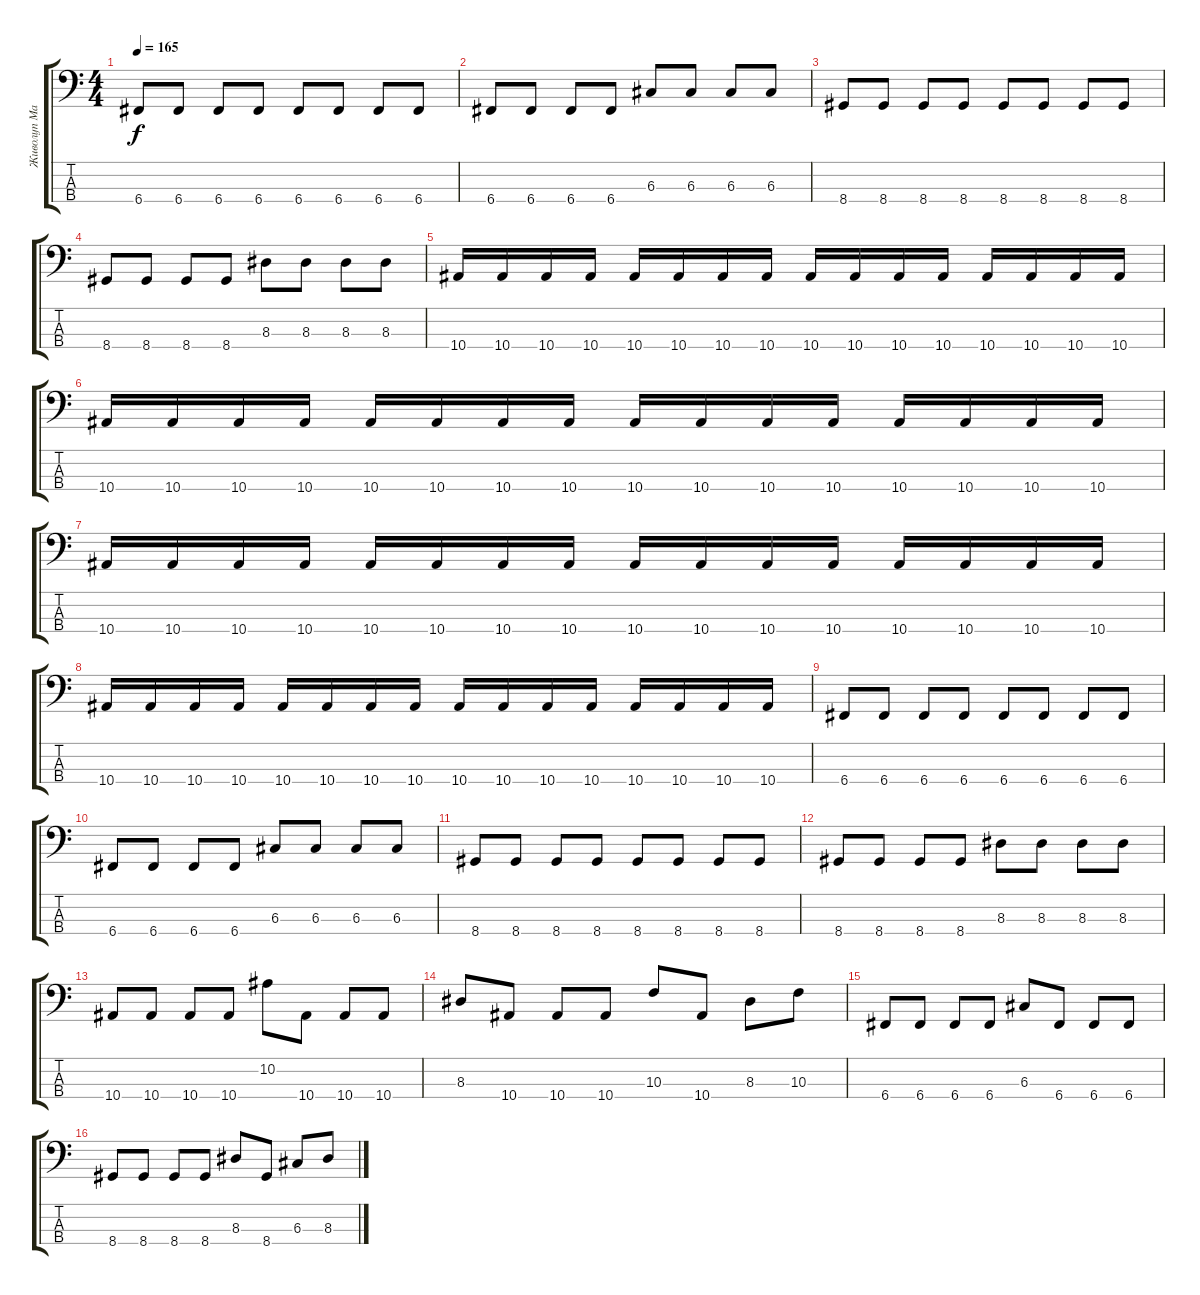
\track ("Живолуп Максим" "Живолуп Ма") {instrument electricbassfinger}
\staff {score tabs}
\tuning (F2 C2 G1 C1) {hide}
\ts (4 4)
\tempo 165
\clef f4
\ks c
6.4.8{dy f} 6.4.8 6.4.8 6.4.8 6.4.8 6.4.8 6.4.8 6.4.8 |
6.4.8 6.4.8 6.4.8 6.4.8 6.3.8 6.3.8 6.3.8 6.3.8 |
8.4.8 8.4.8 8.4.8 8.4.8 8.4.8 8.4.8 8.4.8 8.4.8 |
8.4.8 8.4.8 8.4.8 8.4.8 8.3.8 8.3.8 8.3.8 8.3.8 |
10.4.16 10.4.16 10.4.16 10.4.16 10.4.16 10.4.16 10.4.16 10.4.16 10.4.16 10.4.16 10.4.16 10.4.16 10.4.16 10.4.16 10.4.16 10.4.16 |
10.4.16 10.4.16 10.4.16 10.4.16 10.4.16 10.4.16 10.4.16 10.4.16 10.4.16 10.4.16 10.4.16 10.4.16 10.4.16 10.4.16 10.4.16 10.4.16 |
10.4.16 10.4.16 10.4.16 10.4.16 10.4.16 10.4.16 10.4.16 10.4.16 10.4.16 10.4.16 10.4.16 10.4.16 10.4.16 10.4.16 10.4.16 10.4.16 |
10.4.16 10.4.16 10.4.16 10.4.16 10.4.16 10.4.16 10.4.16 10.4.16 10.4.16 10.4.16 10.4.16 10.4.16 10.4.16 10.4.16 10.4.16 10.4.16 |
6.4.8 6.4.8 6.4.8 6.4.8 6.4.8 6.4.8 6.4.8 6.4.8 |
6.4.8 6.4.8 6.4.8 6.4.8 6.3.8 6.3.8 6.3.8 6.3.8 |
8.4.8 8.4.8 8.4.8 8.4.8 8.4.8 8.4.8 8.4.8 8.4.8 |
8.4.8 8.4.8 8.4.8 8.4.8 8.3.8 8.3.8 8.3.8 8.3.8 |
10.4.8 10.4.8 10.4.8 10.4.8 10.2.8 10.4.8 10.4.8 10.4.8 |
8.3.8 10.4.8 10.4.8 10.4.8 10.3.8 10.4.8 8.3.8 10.3.8 |
6.4.8 6.4.8 6.4.8 6.4.8 6.3.8 6.4.8 6.4.8 6.4.8 |
8.4.8 8.4.8 8.4.8 8.4.8 8.3.8 8.4.8 6.3.8 8.3.8
